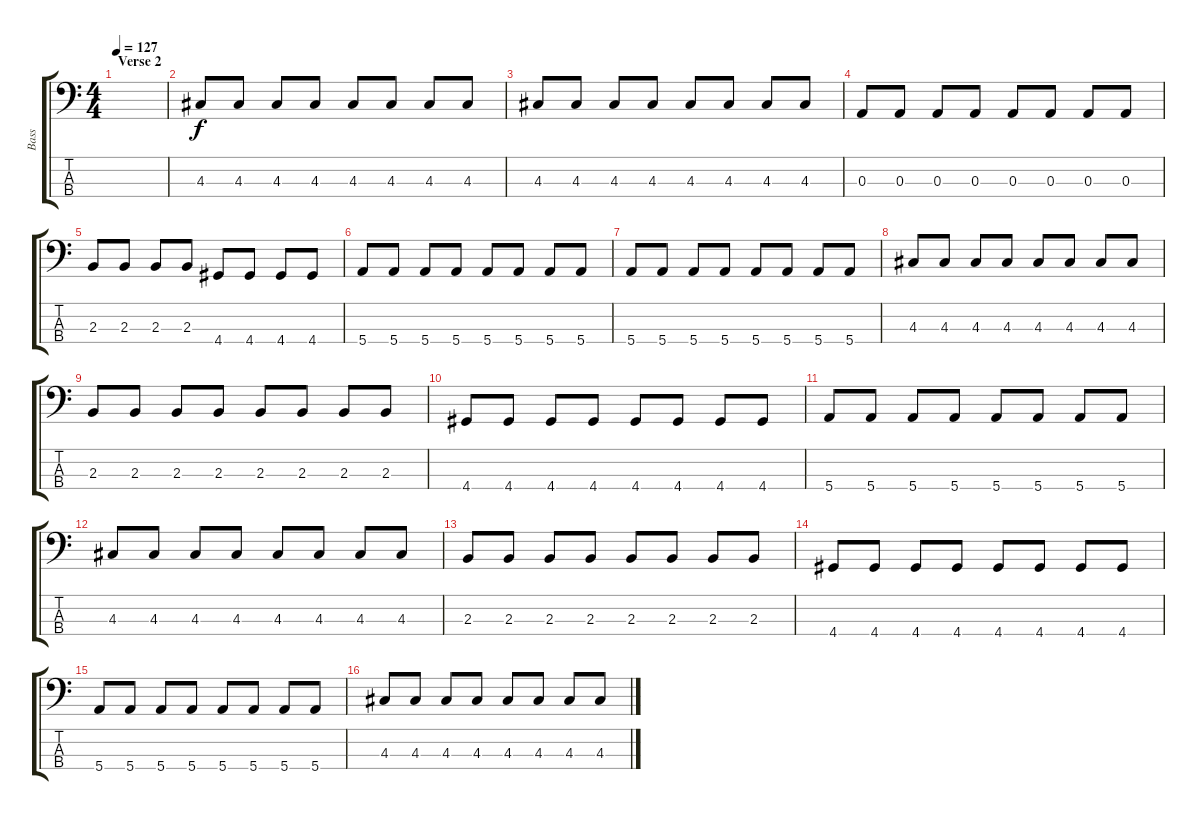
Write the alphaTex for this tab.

\track ("Bass" "Bass") {instrument electricbasspick}
\staff {score tabs}
\tuning (G2 D2 A1 E1) {hide}
\ts (4 4)
\section ("" "Verse 2")
\tempo 127
\clef f4
\ks c
|
4.3.8 4.3.8 4.3.8 4.3.8 4.3.8 4.3.8 4.3.8 4.3.8 |
4.3.8 4.3.8 4.3.8 4.3.8 4.3.8 4.3.8 4.3.8 4.3.8 |
0.3.8 0.3.8 0.3.8 0.3.8 0.3.8 0.3.8 0.3.8 0.3.8 |
2.3.8 2.3.8 2.3.8 2.3.8 4.4.8 4.4.8 4.4.8 4.4.8 |
5.4.8 5.4.8 5.4.8 5.4.8 5.4.8 5.4.8 5.4.8 5.4.8 |
5.4.8 5.4.8 5.4.8 5.4.8 5.4.8 5.4.8 5.4.8 5.4.8 |
4.3.8 4.3.8 4.3.8 4.3.8 4.3.8 4.3.8 4.3.8 4.3.8 |
2.3.8 2.3.8 2.3.8 2.3.8 2.3.8 2.3.8 2.3.8 2.3.8 |
4.4.8 4.4.8 4.4.8 4.4.8 4.4.8 4.4.8 4.4.8 4.4.8 |
5.4.8 5.4.8 5.4.8 5.4.8 5.4.8 5.4.8 5.4.8 5.4.8 |
4.3.8 4.3.8 4.3.8 4.3.8 4.3.8 4.3.8 4.3.8 4.3.8 |
2.3.8 2.3.8 2.3.8 2.3.8 2.3.8 2.3.8 2.3.8 2.3.8 |
4.4.8 4.4.8 4.4.8 4.4.8 4.4.8 4.4.8 4.4.8 4.4.8 |
5.4.8 5.4.8 5.4.8 5.4.8 5.4.8 5.4.8 5.4.8 5.4.8 |
4.3.8 4.3.8 4.3.8 4.3.8 4.3.8 4.3.8 4.3.8 4.3.8
